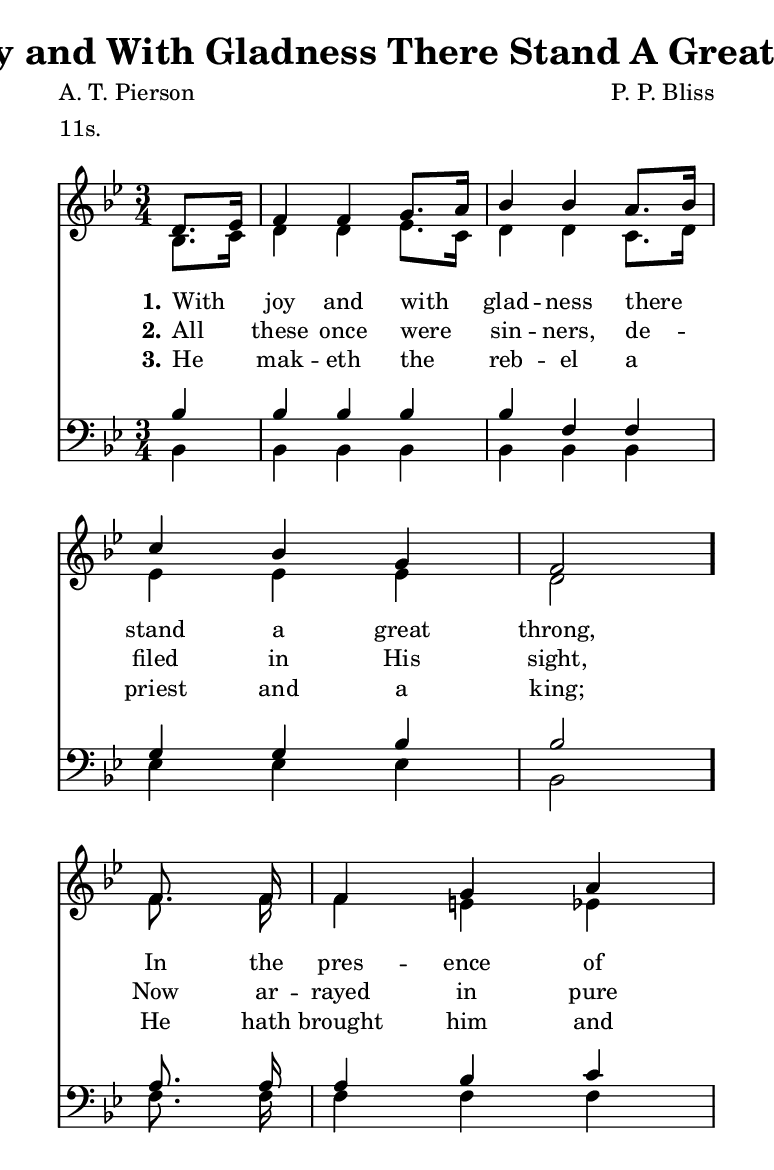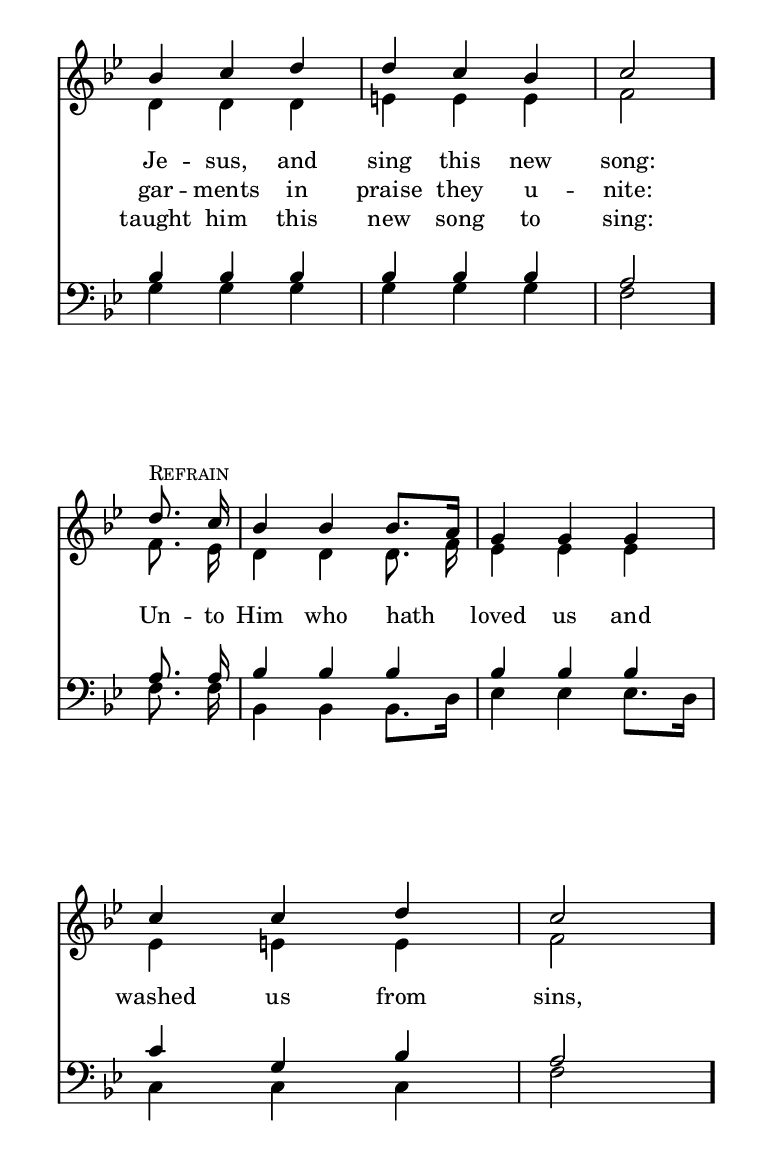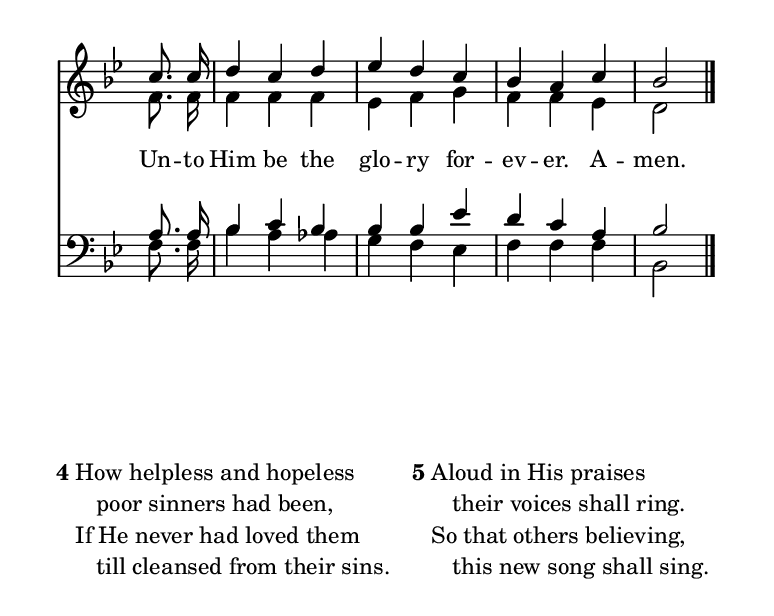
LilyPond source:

\include "common/global.ily"
\paper {
  \include "common/paper.ily"
  %ragged-bottom = ##t
  %ragged-last-bottom = ##t
  %systems-per-page = ##f
  %page-count = ##f
}

\header{
  hymnnumber = "133"
  title = "With Joy and With Gladness There Stand A Great Throng"
  markuptitle = \markup \center-column { "With Joy and With Gladness" "There Stand A Great Throng" \vspace #0.4 }
  % markup title doesn't work with make_index.pl, so we use this commented version instead
  %title = "With Joy and With Gladness There Stand A Great Throng"
  tunename = ""
  meter = "11s."
  poet = "A. T. Pierson"
  composer = "P. P. Bliss"
  %copyright = ""
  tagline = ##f
}

% for fermata in MIDI
ta = { \tempo 4=80 }
tb = { \tempo 4=40 }

global = {
  \include "common/overrides.ily"
  \override Staff.TimeSignature.style = #'()
  \time 3/4
  \override Score.MetronomeMark.transparent = ##t % hide all fermata changes too
  \ta
  \key bes \major
  \partial 4
  \autoBeamOff
}

notesSoprano = {
\global
\relative c' {

  d8.[ ees16] | f4 f g8.[ a16] | bes4 bes a8.[ bes16] | c4 bes g | f2
  f8. f16 | f4 g a | bes c d | d c bes | c2

  << s^\markup { \small \caps "Refrain" }
  { d8. c16 | bes4 bes bes8.[ a16] | g4 g g | c c d | c2 } >>
  c8. c16 | d4 c d | ees d c | bes a c | bes2

  \bar "|."

}
}

notesAlto = {
\global
\relative e' {

  bes8.[ c16] | d4 d ees8.[ c16] | d4 d c8.[ d16] | ees4 ees ees | d2
  f8. f16 | f4 e ees | d d d | e e e | f2

  f8. ees16 | d4 d d8. f16 | ees4 ees ees | ees e e | f2
  f8. f16 | f4 f f | ees f g | f f ees | d2

}
}

notesTenor = {
\global
\relative a {

  bes4 | bes bes bes | bes f f | g g bes | bes2
  a8. a16 | a4 bes c | bes bes bes | bes bes bes | a2

  a8. a16 | bes4 bes bes | bes bes bes | c g bes | a2
  a8. a16 | bes4 c bes | bes bes ees | d c a | bes2

}
}

notesBass = {
\global
\relative f, {

  bes4 | bes bes bes | bes bes bes | ees ees ees | bes2
  f'8. f16 | f4 f f | g g g | g g g | f2

  f8. f16 | bes,4 bes bes8.[ d16] | ees4 ees ees8.[ d16] | c4 c c | f2
  f8. f16 | bes4 a aes | g f ees | f f f | bes,2

}
}

Refrain = \lyricmode {

Un -- to Him who hath loved us and washed us from sins, \bar "." \break
Un -- to Him be the glo -- ry for -- ev -- er. A -- men. \bar "." \break

}

wordsA = \lyricmode {
\set stanza = "1."

With joy and with glad -- ness there stand a great throng, \bar "." \break
In the pres -- ence of Je -- sus, and sing this new song: \bar "." \break

}

wordsB = \lyricmode {
\set stanza = "2."

All these once were sin -- ners, de -- filed in His sight,
Now ar -- rayed in pure gar -- ments in praise they u -- nite:

\Refrain

}

wordsC = \lyricmode {
\set stanza = "3."

He mak -- eth the reb -- el a priest and a king;
He hath brought him and taught him this new song to sing:

}

wordsD = \markuplist {

\line { How helpless and hopeless } \line { { \hspace #2 } poor sinners had been, }
\line { If He never had loved them } \line { { \hspace #2 } till cleansed from their sins. }

}

wordsE = \markuplist {

\line { Aloud in His praises } \line { { \hspace #2 } their voices shall ring. }
\line { So that others believing, } \line { { \hspace #2 } this new song shall sing. }

}

\score {
  \context ChoirStaff <<
    \context Staff = upper <<
      \set ChoirStaff.systemStartDelimiter = #'SystemStartBar
      \context Voice  = sopranos { \voiceOne << \notesSoprano >> }
      \context Voice  = altos { \voiceTwo << \notesAlto >> }
      \context Lyrics = one   \lyricsto sopranos \wordsA
      \context Lyrics = two   \lyricsto sopranos \wordsB
      \context Lyrics = three \lyricsto sopranos \wordsC
    >>
    \context Staff = men <<
      \clef bass
      \context Voice  = tenors { \voiceOne << \notesTenor >> }
      \context Voice  = basses { \voiceTwo << \notesBass >> }
    >>
  >>
  \layout {
    \include "common/layout.ily"
  }
  \midi{
    \include "common/midi.ily"
  }
}

\noPageBreak

\markup { \fill-line {
  \hspace #0.1
  \line{ \bold 4 \column { \wordsD } }
  \hspace #0.1
  \line{ \bold 5 \column { \wordsE } }
  \hspace #0.1
} }

\version "2.18.0"  % necessary for upgrading to future LilyPond versions.

% vi:set et ts=2 sw=2 ai nocindent syntax=lilypond:
